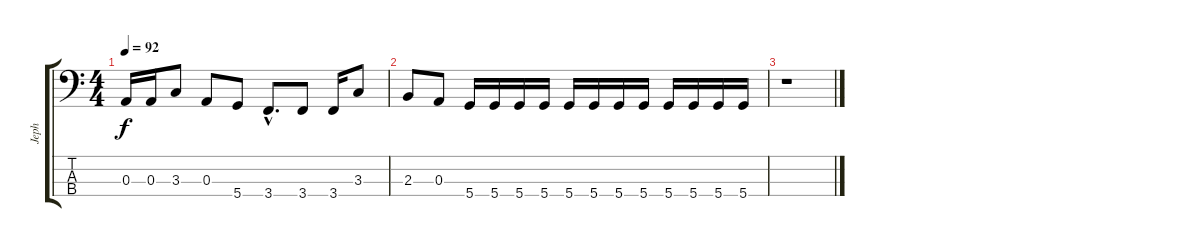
\track ("Jeph" "Jeph") {instrument electricbassfinger}
\staff {score tabs}
\tuning (G2 D2 A1 D1) {hide}
\ts (4 4)
\tempo 92
\clef f4
\ks c
0.3{t}.16{dy f} 0.3.16 3.3.8 0.3.8 5.4.8 3.4{hac}.8{d} 3.4.8 3.4.16 3.3.8 |
2.3.8 0.3.8 5.4.16 5.4.16 5.4.16 5.4.16 5.4.16 5.4.16 5.4.16 5.4.16 5.4.16 5.4.16 5.4.16 5.4.16 |
r.1
